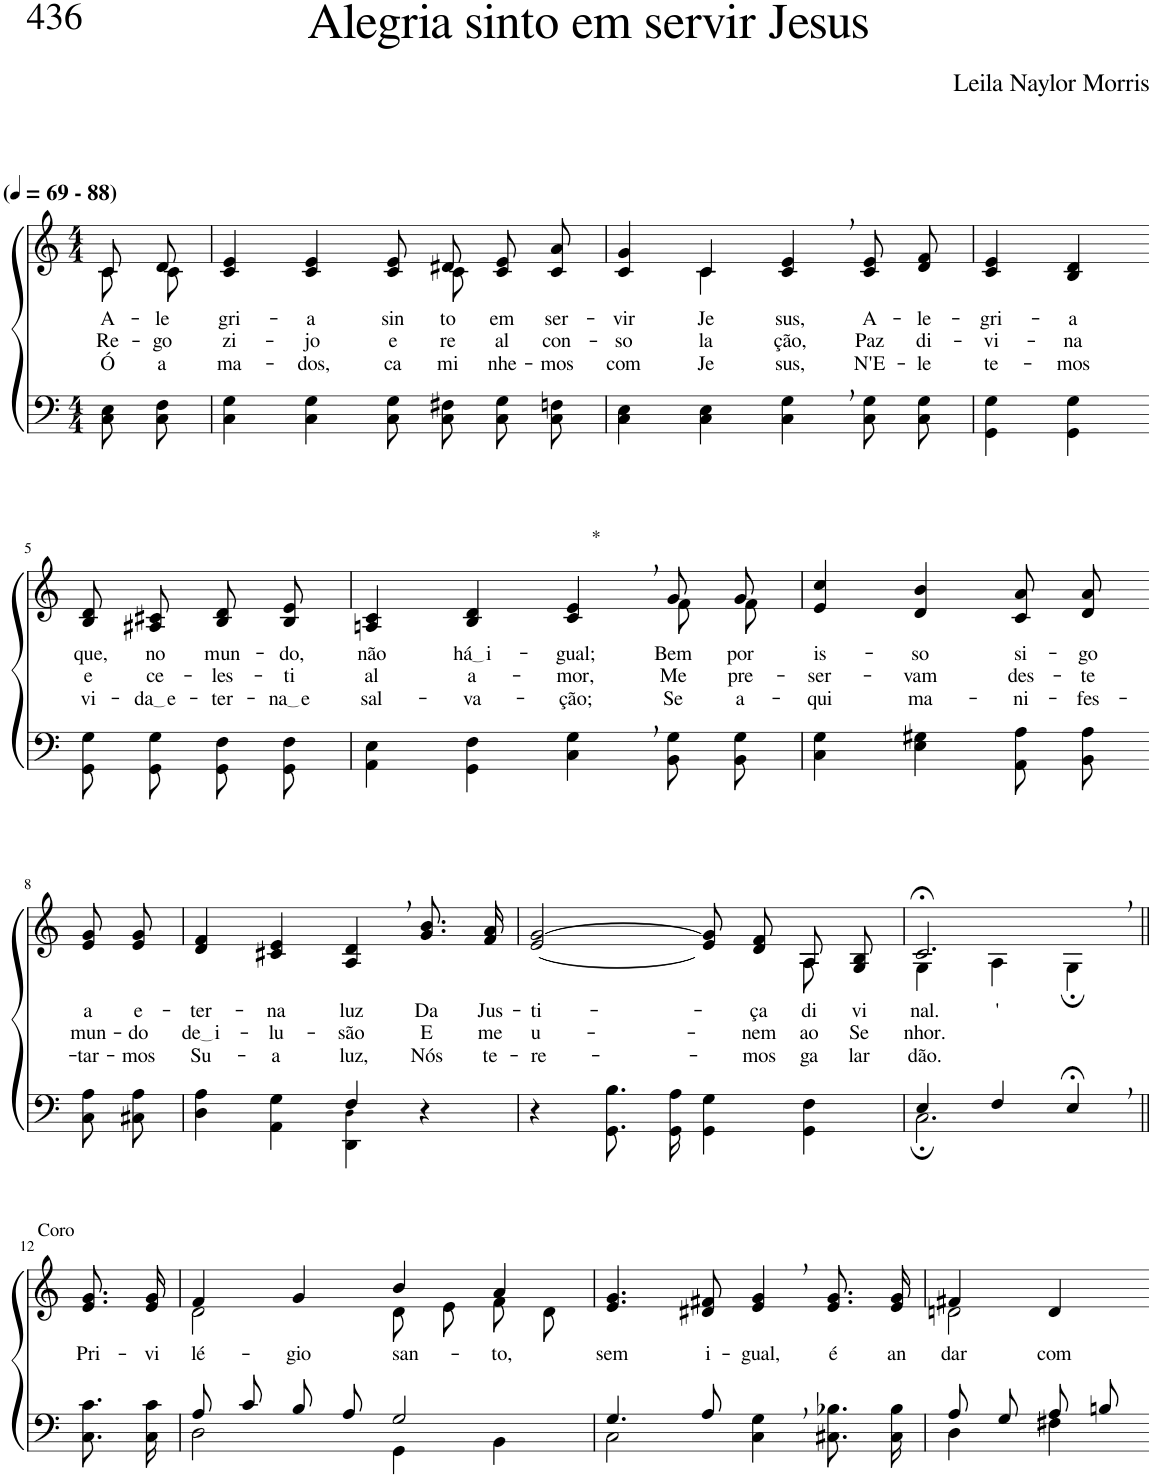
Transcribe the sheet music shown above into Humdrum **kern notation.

**kern	**kern	**text	**text	**text
*part2	*part1	*part1	*part1	*part1
*staff2	*staff1	*staff1	*staff1	*staff1
*I"Parte III e IV	*I"Parte I e II	*	*	*
*clefF4	*clefG2	*	*	*
*Trd-1c-2	*Trd-1c-2	*	*	*
*k[]	*k[]	*	*	*
*M4/4	*M4/4	*	*	*
*MM69	*MM69	*	*	*
=1	=1	=1	=1	=1
*	*^	*	*	*
!	!LO:TX:a:B:t=(	!	!	!	!
!	!LO:TX:a:B:t=- 88)	!	!	!	!
!	!	!	!LO:LY:b	!LO:LY:b	!LO:LY:b
8C\ 8E\L	8c/L	8c\L	A-	Re-	Ó
!	!	!	!LO:LY:b	!LO:LY:b	!LO:LY:b
8C\ 8F\J	8d/J	8c\J	-le-	-go-	a-
=2	=2	=2	=2	=2	=2
!	!	!	!LO:LY:b	!LO:LY:b	!LO:LY:b
4C\ 4G\	4c/ 4e/	8ryy	-gri-	-zi-	-ma-
!	!	!	!LO:LY:b	!LO:LY:b	!LO:LY:b
*	*v	*v	*	*	*
4C\ 4G\	4c/ 4e/	-a	-jo	-dos,
!	!	!LO:LY:b	!LO:LY:b	!LO:LY:b
8C\ 8G\L	8c/ 8e/L	sin-	e	ca-
*	*^	*	*	*
!	!	!	!LO:LY:b	!LO:LY:b	!LO:LY:b
8C\ 8F#X\J	8d#X/J	8c\	-to	re-	-mi-
!	!	!	!LO:LY:b	!LO:LY:b	!LO:LY:b
8C\ 8G\L	8c/ 8e/L	4ryy	em	-al	-nhe-
!	!	!	!LO:LY:b	!LO:LY:b	!LO:LY:b
8C\ 8Fn\J	8c/ 8a/J	.	ser-	con-	-mos
=3	=3	=3	=3	=3	=3
!	!	!	!LO:LY:b	!LO:LY:b	!LO:LY:b
4C\ 4E\	4c/ 4g/	4ryy	-vir	-so-	com
!	!	!	!LO:LY:b	!LO:LY:b	!LO:LY:b
4C\ 4E\	4c/	4c\	Je-	-la-	Je-
!	!	!	!LO:LY:b	!LO:LY:b	!LO:LY:b
4C\, 4G\,	4c/, 4e/,	2ryy	-sus,	-ção,	-sus,
!	!	!	!LO:LY:b	!LO:LY:b	!LO:LY:b
8C\ 8G\L	8c/ 8e/L	.	A-	Paz	N'E-
!	!	!	!LO:LY:b	!LO:LY:b	!LO:LY:b
8C\ 8G\J	8d/ 8f/J	.	-le-	di-	-le
*	*v	*v	*	*	*
=4	=4	=4	=4	=4
!	!	!LO:LY:b	!LO:LY:b	!LO:LY:b
4GG\ 4G\	4c/ 4e/	-gri-	-vi-	te-
!	!	!LO:LY:b	!LO:LY:b	!LO:LY:b
4GG\ 4G\	4B/ 4d/	-a	-na	-mos
!!LO:LB:g=z
=5-	=5-	=5-	=5-	=5-
!	!	!LO:LY:b	!LO:LY:b	!LO:LY:b
8GG/ 8G/L	8B/ 8d/L	que,	e	vi-
!	!	!LO:LY:b	!LO:LY:b	!LO:LY:b
8GG/ 8G/J	8A#X/ 8c#X/J	no	ce-	da e
!	!	!LO:LY:b	!LO:LY:b	!LO:LY:b
8GG/ 8F/L	8B/ 8d/L	mun-	-les-	-ter-
!	!	!LO:LY:b	!LO:LY:b	!LO:LY:b
8GG/ 8F/J	8B/ 8e/J	-do,	-ti-	na e
=6	=6	=6	=6	=6
*	*^	*	*	*
!	!	!	!LO:LY:b	!LO:LY:b	!LO:LY:b
4AA\ 4E\	2.ryy	4An/ 4c/	não	-al	-sal-
!	!	!	!LO:LY:b	!LO:LY:b	!LO:LY:b
4GG\ 4F\	.	4B/ 4d/	há i	a-	-va-
!	!	!LO:TX:a:t=*	!	!	!
!	!	!	!LO:LY:b	!LO:LY:b	!LO:LY:b
4C\, 4G\,	.	4c/ 4e/	-gual;	-mor,	-ção;
!	!	!	!LO:LY:b	!LO:LY:b	!LO:LY:b
8BB\ 8G\L	8f\L	8g/L	-Bem	Me	Se
!	!	!	!LO:LY:b	!LO:LY:b	!LO:LY:b
8BB\ 8G\J	8f\J	8g/J	por	pre-	a-
=7	=7	=7	=7	=7	=7
!	!	!	!LO:LY:b	!LO:LY:b	!LO:LY:b
*	*v	*v	*	*	*
4C\ 4G\	4e/ 4cc/	is-	-ser-	-qui
!	!	!LO:LY:b	!LO:LY:b	!LO:LY:b
4E\ 4G#X\	4d/ 4b/	-so	-vam	ma-
!	!	!LO:LY:b	!LO:LY:b	!LO:LY:b
8AA\ 8A\L	8c/ 8a/L	si-	des-	-ni-
!	!	!LO:LY:b	!LO:LY:b	!LO:LY:b
8BB\ 8A\J	8d/ 8a/J	-go	-te	-fes-
!!LO:LB:g=z
=8-	=8-	=8-	=8-	=8-
!	!	!LO:LY:b	!LO:LY:b	!LO:LY:b
8C\ 8A\L	8e/ 8g/L	a	mun-	-tar-
!	!	!LO:LY:b	!LO:LY:b	!LO:LY:b
8C#X\ 8A\J	8e/ 8g/J	e-	-do	-mos
=9	=9	=9	=9	=9
*^	*	*	*	*
!	!	!	!LO:LY:b	!LO:LY:b	!LO:LY:b
2ryy	4D\ 4A\	4d/ 4f/	-ter-	de i	Su-
!	!	!	!LO:LY:b	!LO:LY:b	!LO:LY:b
.	4AA\ 4G\	4c#X/ 4e/	-na	-lu-	-a
!	!	!	!LO:LY:b	!LO:LY:b	!LO:LY:b
4F/	4DD\ 4D!\	4A/, 4d/,	luz	-são	luz,
!	!	!	!LO:LY:b	!LO:LY:b	!LO:LY:b
4r	4ryy	8.g/ 8.b/L	Da	E	Nós
!	!	!	!LO:LY:b	!LO:LY:b	!LO:LY:b
.	.	16f/ 16a/Jk	Jus-	me	te-
*v	*v	*	*	*	*
=10	=10	=10	=10	=10
!	!	!LO:LY:b	!LO:LY:b	!LO:LY:b
*	*^	*	*	*
4r	[2e/ [2g/	2.ryy	-ti-	u-	-re-
8.GG\ 8.B\L	.	.	.	.	.
16GG\ 16A\Jk	.	.	.	.	.
4GG\ 4G\	8e]/ 8g]/L	.	.	.	.
!	!	!	!LO:LY:b	!LO:LY:b	!LO:LY:b
.	8d/ 8f/J	.	-ça	-nem	-mos
!	!	!	!LO:LY:b	!LO:LY:b	!LO:LY:b
4GG\ 4F\	8A/L	8A\	di-	ao	ga-
!	!	!	!LO:LY:b	!LO:LY:b	!LO:LY:b
.	8G/ 8B/J	8ryy	-vi-	Se-	-lar-
=11	=11	=11	=11	=11	=11
*^	*	*	*	*	*
!	!	!	!	!LO:LY:b	!LO:LY:b	!LO:LY:b
4E/	2.C;\	2.c;<,/	4G\	-nal.	-nhor.	-dão.
!	!	!	!	!LO:LY:b	!	!
4F/	.	.	4A\	'	.	.
4E;<,/	.	.	4G;\	.	.	.
*v	*v	*	*	*	*	*
!!LO:LB:g=z
=12||	=12||	=12||	=12||	=12||	=12||
!	!LO:TX:a:t=Coro	!	!	!	!
!	!	!	!LO:LY:b	!	!
*	*v	*v	*	*	*
8.C\ 8.c\L	8.e/ 8.g/L	Pri-	.	.
!	!	!LO:LY:b	!	!
16C\ 16c\Jk	16e/ 16g/Jk	-vi-	.	.
=13	=13	=13	=13	=13
*^	*^	*	*	*
!	!	!	!	!LO:LY:b	!	!
8A/L	2D\	4f/	2d\	-lé-	.	.
8c/J	.	.	.	.	.	.
!	!	!	!	!LO:LY:b	!	!
8B/L	.	4g/	.	-gio	.	.
8A/J	.	.	.	.	.	.
!	!	!	!	!LO:LY:b	!	!
2G/	4GG\	4b/	8d\L	san-	.	.
.	.	.	8e\J	.	.	.
!	!	!	!	!LO:LY:b	!	!
.	4BB\	4a/	8f\L	-to,	.	.
.	.	.	8d\J	.	.	.
=14	=14	=14	=14	=14	=14	=14
!	!	!	!	!LO:LY:b	!	!
*	*	*v	*v	*	*	*
4.G/	2C\	4.e/ 4.g/	sem	.	.
!	!	!	!LO:LY:b	!	!
8A/	.	8d#X/ 8f#X/	i-	.	.
!	!	!	!LO:LY:b	!	!
4ryy	4C\ 4G\	4e/, 4g/,	-gual,	.	.
!	!	!	!LO:LY:b	!	!
4ryy	8.C#X\ 8.B-X\L	8.e/ 8.g/L	é	.	.
!	!	!	!LO:LY:b	!	!
.	16C#\ 16B-\Jk	16e/ 16g/Jk	an-	.	.
=15	=15	=15	=15	=15	=15
*	*	*^	*	*	*
!	!	!	!	!LO:LY:b	!	!
8A/L	4D\	4f#X/	2dn\	-dar	.	.
8G/J	.	.	.	.	.	.
!	!	!	!	!LO:LY:b	!	!
8A/L	4F#X\	4d/	.	com	.	.
8Bn/J	.	.	.	.	.	.
*v	*v	*	*	*	*	*
*	*v	*v	*	*	*
=-	=-	=-	=-	=-
*-	*-	*-	*-	*-
